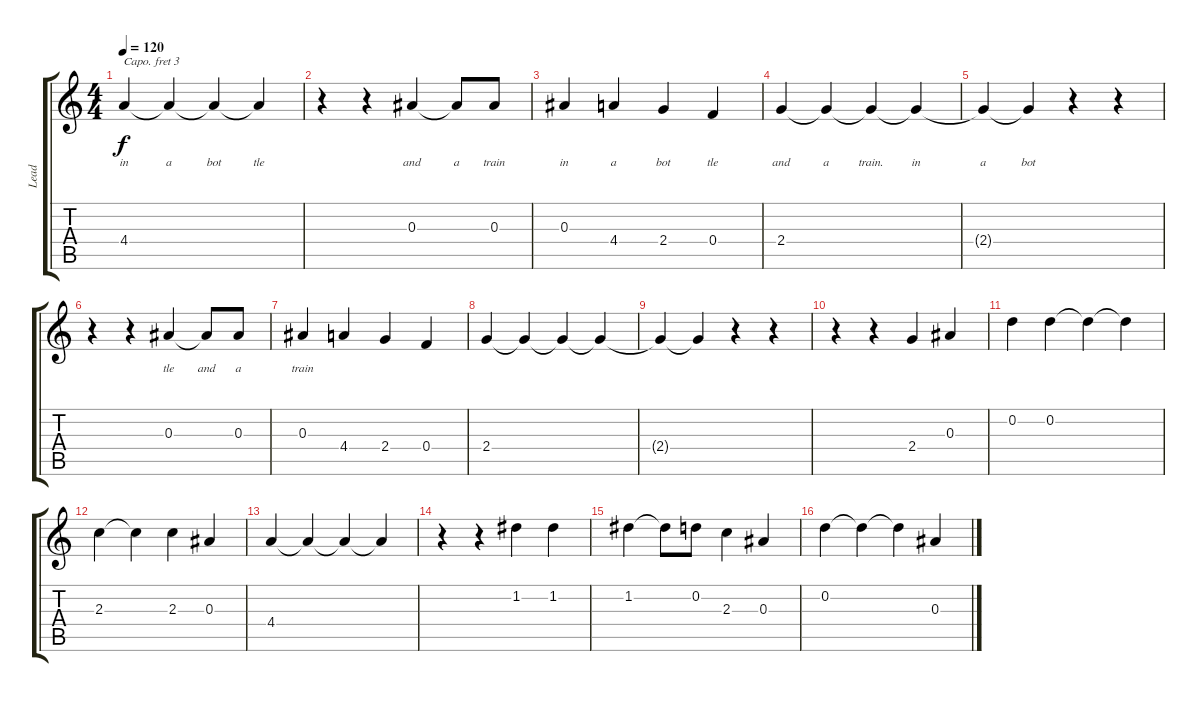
\track ("Lead" "Lead") {instrument acousticguitarsteel}
\staff {score tabs}
\capo 3
\tuning (E4 B3 G3 D3 A2 E2) {hide}
\ts (4 4)
\tempo 120
\clef g2
\ks c
4.4.4{lyrics (0 "in") lyrics (1 "") lyrics (2 "") lyrics (3 "") lyrics (4 "") dy f} 4.4{t}.4{lyrics (0 "a") lyrics (1 "") lyrics (2 "") lyrics (3 "") lyrics (4 "")} 4.4{t}.4{lyrics (0 "bot") lyrics (1 "") lyrics (2 "") lyrics (3 "") lyrics (4 "")} 4.4{t}.4{lyrics (0 "tle") lyrics (1 "") lyrics (2 "") lyrics (3 "") lyrics (4 "")} |
r.4 r.4 0.3.4{lyrics (0 "and") lyrics (1 "") lyrics (2 "") lyrics (3 "") lyrics (4 "")} 0.3{t}.8{lyrics (0 "a") lyrics (1 "") lyrics (2 "") lyrics (3 "") lyrics (4 "")} 0.3.8{lyrics (0 "train") lyrics (1 "") lyrics (2 "") lyrics (3 "") lyrics (4 "")} |
0.3.4{lyrics (0 "in") lyrics (1 "") lyrics (2 "") lyrics (3 "") lyrics (4 "")} 4.4.4{lyrics (0 "a") lyrics (1 "") lyrics (2 "") lyrics (3 "") lyrics (4 "")} 2.4.4{lyrics (0 "bot") lyrics (1 "") lyrics (2 "") lyrics (3 "") lyrics (4 "")} 0.4.4{lyrics (0 "tle") lyrics (1 "") lyrics (2 "") lyrics (3 "") lyrics (4 "")} |
2.4.4{lyrics (0 "and") lyrics (1 "") lyrics (2 "") lyrics (3 "") lyrics (4 "")} 2.4{t}.4{lyrics (0 "a") lyrics (1 "") lyrics (2 "") lyrics (3 "") lyrics (4 "")} 2.4{t}.4{lyrics (0 "train.") lyrics (1 "") lyrics (2 "") lyrics (3 "") lyrics (4 "")} 2.4{t}.4{lyrics (0 "in") lyrics (1 "") lyrics (2 "") lyrics (3 "") lyrics (4 "")} |
2.4{t}.4{lyrics (0 "a") lyrics (1 "") lyrics (2 "") lyrics (3 "") lyrics (4 "")} 2.4{t}.4{lyrics (0 "bot") lyrics (1 "") lyrics (2 "") lyrics (3 "") lyrics (4 "")} r.4 r.4 |
r.4 r.4 0.3.4{lyrics (0 "tle") lyrics (1 "") lyrics (2 "") lyrics (3 "") lyrics (4 "")} 0.3{t}.8{lyrics (0 "and") lyrics (1 "") lyrics (2 "") lyrics (3 "") lyrics (4 "")} 0.3.8{lyrics (0 "a") lyrics (1 "") lyrics (2 "") lyrics (3 "") lyrics (4 "")} |
0.3.4{lyrics (0 "train") lyrics (1 "") lyrics (2 "") lyrics (3 "") lyrics (4 "")} 4.4.4 2.4.4 0.4.4 |
2.4.4 2.4{t}.4 2.4{t}.4 2.4{t}.4 |
2.4{t}.4 2.4{t}.4 r.4 r.4 |
r.4 r.4 2.4.4 0.3.4 |
0.2.4 0.2.4 0.2{t}.4 0.2{t}.4 |
2.3.4 2.3{t}.4 2.3.4 0.3.4 |
4.4.4 4.4{t}.4 4.4{t}.4 4.4{t}.4 |
r.4 r.4 1.2.4 1.2.4 |
1.2.4 1.2{t}.8 0.2.8 2.3.4 0.3.4 |
0.2.4 0.2{t}.4 0.2{t}.4 0.3.4
